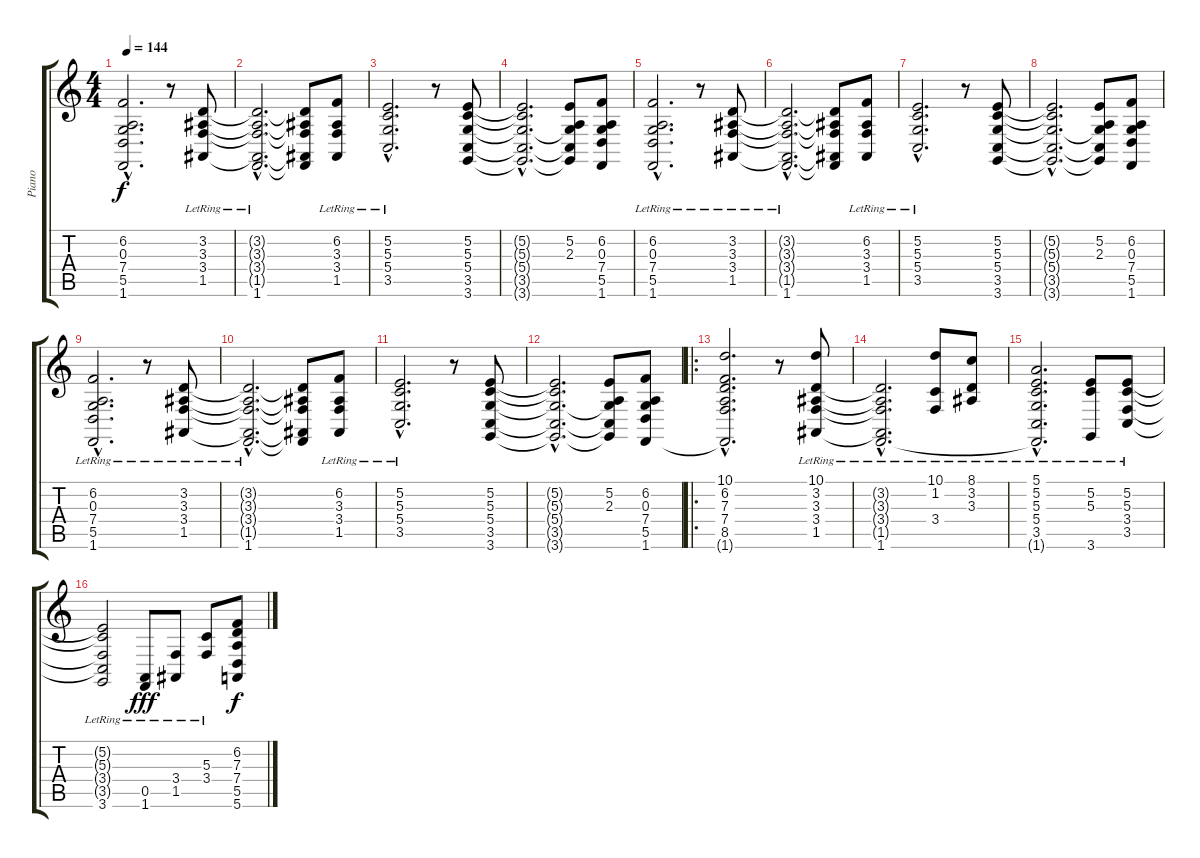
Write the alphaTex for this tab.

\track ("Piano" "Piano") {instrument acousticgrandpiano}
\staff {score tabs}
\tuning (E4 B3 G3 D3 A2 E2) {hide}
\ts (4 4)
\tempo 144
\clef g2
\ks c
(6.2{hac t} 0.3{hac t} 7.4{hac t} 5.5{hac t} 1.6{hac t}).2{d dy f} r.8 (3.2{lr} 3.3{lr} 3.4{lr} 1.5{lr}).8 |
(3.2{hac t} 3.3{hac t} 3.4{hac t} 1.5{hac t} 1.6{hac lr}).2{d} (3.2{t} 3.3{t} 3.4{t} 1.5{t} 1.6{t}).8 (6.2{lr} 3.3{lr} 3.4{lr} 1.5{lr}).8 |
(5.2{hac lr} 5.3{hac lr} 5.4{hac lr} 3.5{hac lr}).2{d} r.8 (5.2 5.3 5.4 3.5 3.6).8 |
(5.2{hac t} 5.3{hac t} 5.4{hac t} 3.5{hac t} 3.6{hac t}).2{d} (5.2 2.3 5.4{t} 3.5{t} 3.6{t}).8 (6.2 0.3 7.4 5.5 1.6).8 |
(6.2{hac lr} 0.3{hac lr} 7.4{hac lr} 5.5{hac lr} 1.6{hac lr}).2{d} r.8 (3.2{lr} 3.3{lr} 3.4{lr} 1.5{lr}).8 |
(3.2{hac t} 3.3{hac t} 3.4{hac t} 1.5{hac t} 1.6{hac lr}).2{d} (3.2{t} 3.3{t} 3.4{t} 1.5{t} 1.6{t}).8 (6.2{lr} 3.3{lr} 3.4{lr} 1.5{lr}).8 |
(5.2{hac lr} 5.3{hac lr} 5.4{hac lr} 3.5{hac lr}).2{d} r.8 (5.2 5.3 5.4 3.5 3.6).8 |
(5.2{hac t} 5.3{hac t} 5.4{hac t} 3.5{hac t} 3.6{hac t}).2{d} (5.2 2.3 5.4{t} 3.5{t} 3.6{t}).8 (6.2 0.3 7.4 5.5 1.6).8 |
(6.2{hac lr} 0.3{hac lr} 7.4{hac lr} 5.5{hac lr} 1.6{hac lr}).2{d} r.8 (3.2{lr} 3.3{lr} 3.4{lr} 1.5{lr}).8 |
(3.2{hac t} 3.3{hac t} 3.4{hac t} 1.5{hac t} 1.6{hac lr}).2{d} (3.2{t} 3.3{t} 3.4{t} 1.5{t} 1.6{t}).8 (6.2{lr} 3.3{lr} 3.4{lr} 1.5{lr}).8 |
(5.2{hac lr} 5.3{hac lr} 5.4{hac lr} 3.5{hac lr}).2{d} r.8 (5.2 5.3 5.4 3.5 3.6).8 |
(5.2{hac t} 5.3{hac t} 5.4{hac t} 3.5{hac t} 3.6{hac t}).2{d} (5.2 2.3 5.4{t} 3.5{t} 3.6{t}).8 (6.2 0.3 7.4 5.5 1.6).8 |
\ro
(10.1{hac} 6.2{hac} 7.3{hac} 7.4{hac} 8.5{hac} 1.6{hac t}).2{d} r.8 (10.1 3.2{lr} 3.3{lr} 3.4{lr} 1.5{lr}).8 |
(3.2{hac t} 3.3{hac t} 3.4{hac t} 1.5{hac t} 1.6{hac lr}).2{d} (10.1 1.2{lr} 3.4{lr}).8 (8.1 3.2{lr} 3.3{lr}).8 |
(5.1{hac lr} 5.2{hac lr} 5.3{hac lr} 5.4{hac lr} 3.5{hac lr} 1.6{hac t}).2{d} (5.2{lr} 5.3{lr} 3.6{lr}).8 (5.2{lr} 5.3{lr} 3.4{lr} 3.5{lr}).8 |
(5.2{t} 5.3{t} 3.4{t} 3.5{t} 3.6{lr}).2 (0.5{lr} 1.6{lr}).8{dy fff} (3.4{lr} 1.5{lr}).8 (5.3{lr} 3.4{lr}).8 (6.2 7.3 7.4 5.5 5.6).8{dy f}
